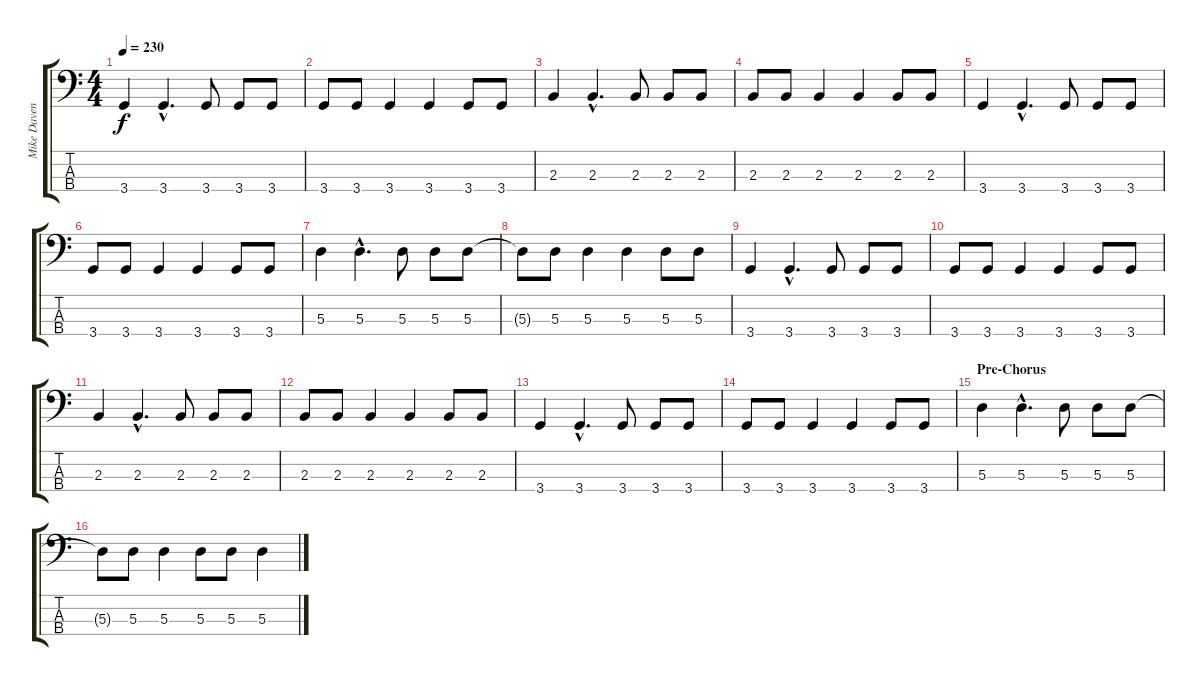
\track ("Mike Davenport" "Mike Daven") {instrument electricbasspick}
\staff {score tabs}
\tuning (G2 D2 A1 E1) {hide}
\ts (4 4)
\tempo 230
\clef f4
\ks c
3.4.4{dy f} 3.4{hac}.4{d} 3.4.8 3.4.8 3.4.8 |
3.4.8 3.4.8 3.4.4 3.4.4 3.4.8 3.4.8 |
2.3.4 2.3{hac}.4{d} 2.3.8 2.3.8 2.3.8 |
2.3.8 2.3.8 2.3.4 2.3.4 2.3.8 2.3.8 |
3.4.4 3.4{hac}.4{d} 3.4.8 3.4.8 3.4.8 |
3.4.8 3.4.8 3.4.4 3.4.4 3.4.8 3.4.8 |
5.3.4 5.3{hac}.4{d} 5.3.8 5.3.8 5.3.8 |
5.3{t}.8 5.3.8 5.3.4 5.3.4 5.3.8 5.3.8 |
3.4.4 3.4{hac}.4{d} 3.4.8 3.4.8 3.4.8 |
3.4.8 3.4.8 3.4.4 3.4.4 3.4.8 3.4.8 |
2.3.4 2.3{hac}.4{d} 2.3.8 2.3.8 2.3.8 |
2.3.8 2.3.8 2.3.4 2.3.4 2.3.8 2.3.8 |
3.4.4 3.4{hac}.4{d} 3.4.8 3.4.8 3.4.8 |
3.4.8 3.4.8 3.4.4 3.4.4 3.4.8 3.4.8 |
\section ("" "Pre-Chorus")
5.3.4 5.3{hac}.4{d} 5.3.8 5.3.8 5.3.8 |
5.3{t}.8 5.3.8 5.3.4 5.3.8 5.3.8 5.3.4
